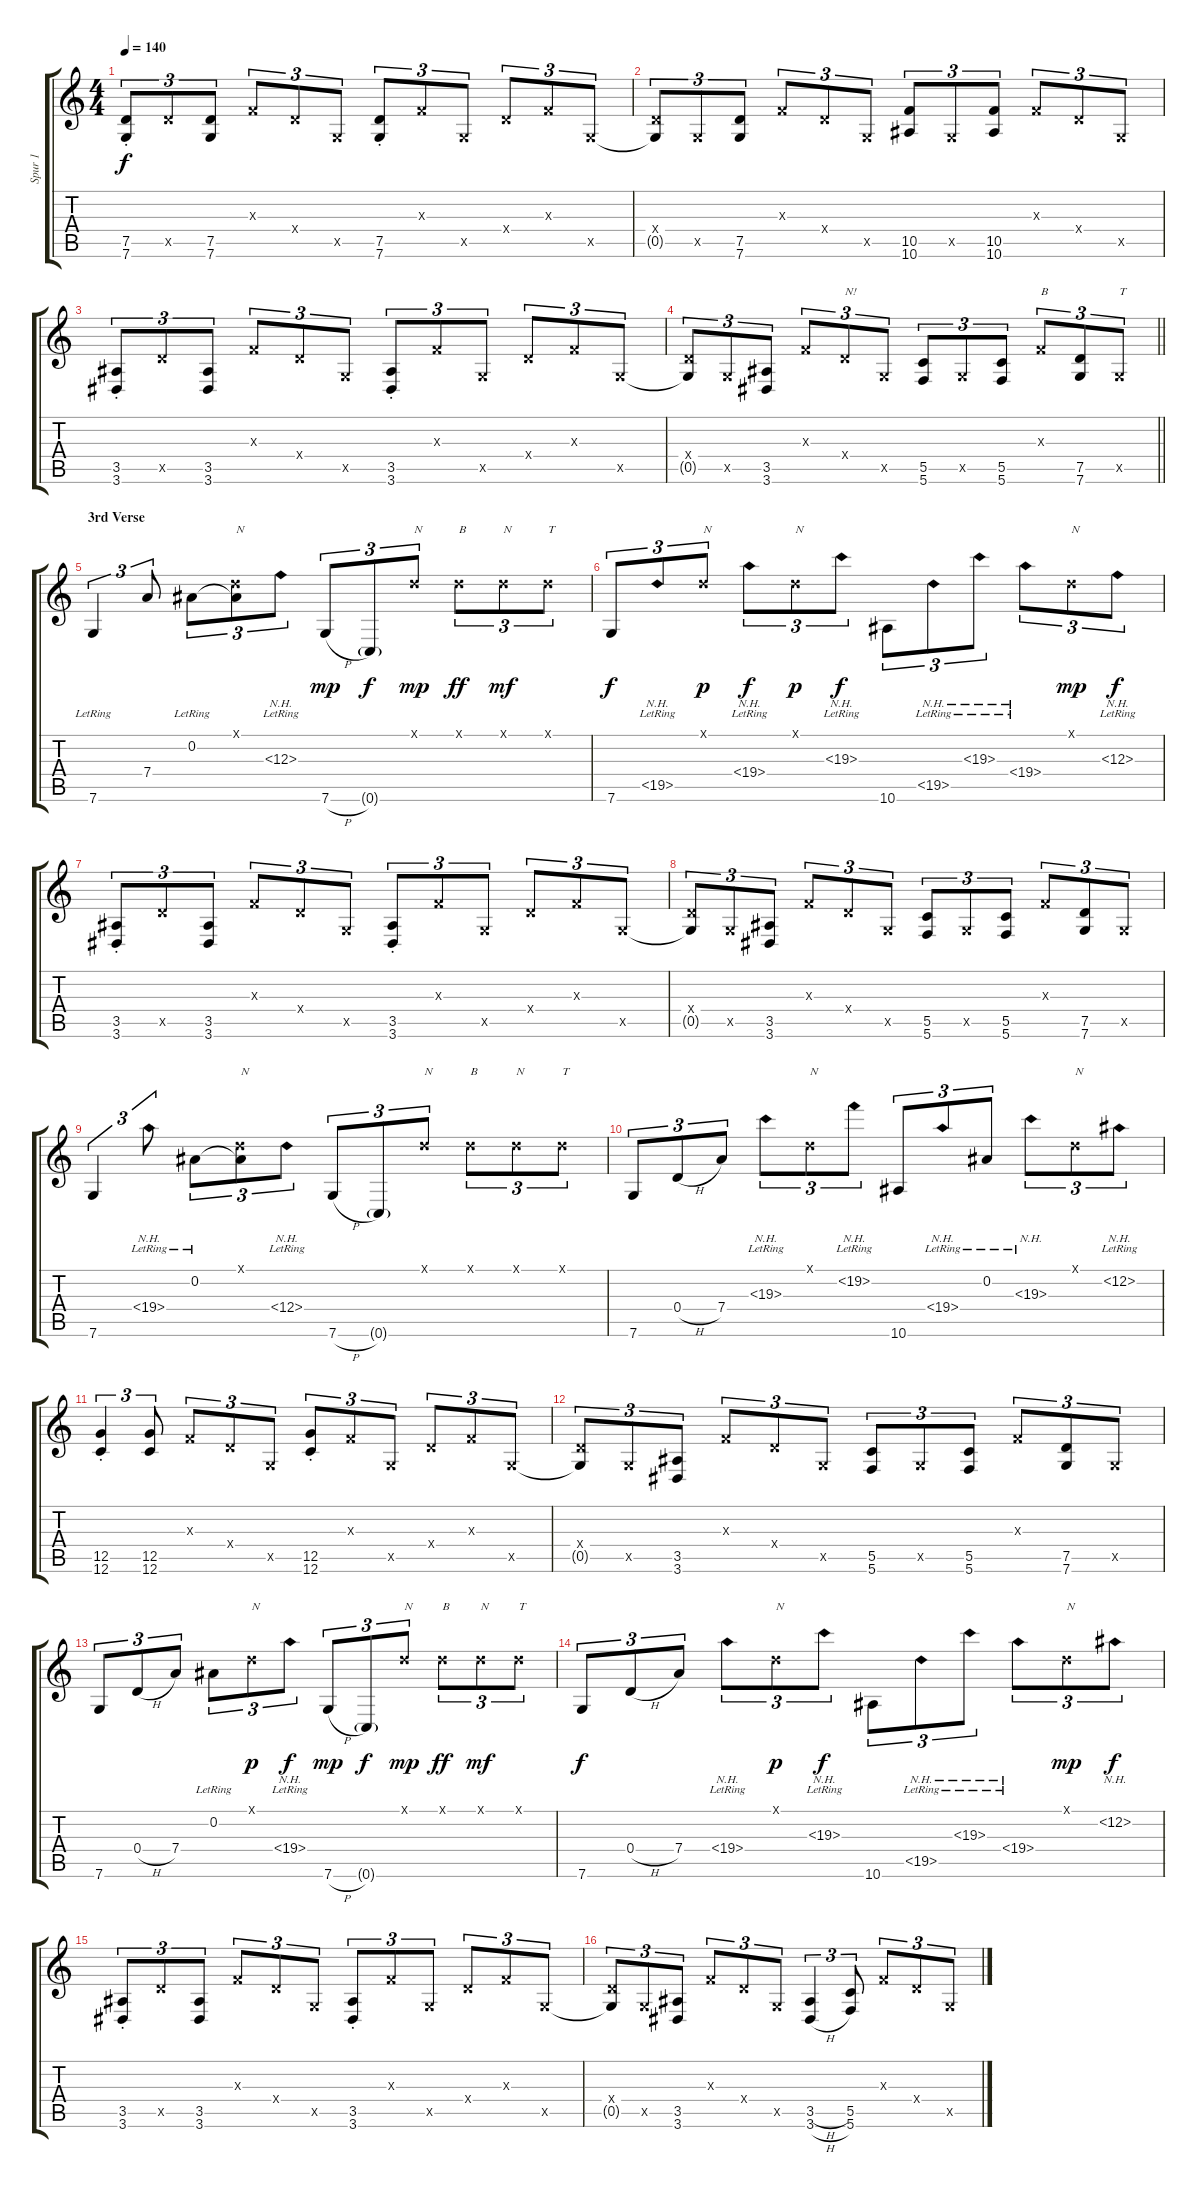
\track ("Spur 1" "Spur 1") {instrument acousticguitarsteel}
\staff {score tabs}
\tuning (D4 Bb3 F3 D3 G2 C2) {hide}
\ts (4 4)
\tempo 140
\clef g2
\ks c
(7.5{st} 7.6{st}).8{tu (3 2) dy f} 7.5{x}.8{tu (3 2)} (7.5 7.6).8{tu (3 2)} 0.3{x}.8{tu (3 2)} 0.4{x}.8{tu (3 2)} 0.5{x}.8{tu (3 2)} (7.5{st} 7.6{st}).8{tu (3 2)} 0.3{x}.8{tu (3 2)} 0.5{x}.8{tu (3 2)} 0.4{x}.8{tu (3 2)} 0.3{x}.8{tu (3 2)} 0.5{x}.8{tu (3 2)} |
(0.4{x} 0.5{t}).8{tu (3 2)} 0.5{x}.8{tu (3 2)} (7.5 7.6).8{tu (3 2)} 0.3{x}.8{tu (3 2)} 0.4{x}.8{tu (3 2)} 0.5{x}.8{tu (3 2)} (10.5 10.6).8{tu (3 2)} 0.5{x}.8{tu (3 2)} (10.5 10.6).8{tu (3 2)} 0.3{x}.8{tu (3 2)} 0.4{x}.8{tu (3 2)} 0.5{x}.8{tu (3 2)} |
(3.5{st} 3.6{st}).8{tu (3 2)} 7.5{x}.8{tu (3 2)} (3.5 3.6).8{tu (3 2)} 0.3{x}.8{tu (3 2)} 0.4{x}.8{tu (3 2)} 0.5{x}.8{tu (3 2)} (3.5{st} 3.6{st}).8{tu (3 2)} 0.3{x}.8{tu (3 2)} 0.5{x}.8{tu (3 2)} 0.4{x}.8{tu (3 2)} 0.3{x}.8{tu (3 2)} 0.5{x}.8{tu (3 2)} |
\barLineRight lightlight
(0.4{x} 0.5{t}).8{tu (3 2)} 0.5{x}.8{tu (3 2)} (3.5 3.6).8{tu (3 2)} 0.3{x}.8{tu (3 2)} 0.4{x}.8{tu (3 2) txt "N!"} 0.5{x}.8{tu (3 2)} (5.5 5.6).8{tu (3 2)} 0.5{x}.8{tu (3 2)} (5.5 5.6).8{tu (3 2)} 0.3{x}.8{tu (3 2) txt "B"} (7.5 7.6).8{tu (3 2)} 0.5{x}.8{tu (3 2) txt "T"} |
\section ("" "3rd Verse")
7.6{lr}.4{tu (3 2)} 7.4.8{tu (3 2)} 0.2{lr}.8{tu (3 2)} (0.1{x} 0.2{t}).8{tu (3 2) txt "N"} 12.3{nh lr}.8{tu (3 2)} 7.6{h}.8{tu (3 2) dy mp} 0.6{g}.8{tu (3 2) dy f} 0.1{x}.8{tu (3 2) txt "N" dy mp} 0.1{x}.8{tu (3 2) txt "B" dy ff} 0.1{x}.8{tu (3 2) txt "N" dy mf} 0.1{x}.8{tu (3 2) txt "T"} |
7.6.8{tu (3 2) dy f} 19.5{nh lr}.8{tu (3 2)} 0.1{x}.8{tu (3 2) txt "N" dy p} 19.4{nh lr}.8{tu (3 2) dy f} 0.1{x}.8{tu (3 2) txt "N" dy p} 19.3{nh lr}.8{tu (3 2) dy f} 10.6.8{tu (3 2)} 19.5{nh lr}.8{tu (3 2)} 19.3{nh lr}.8{tu (3 2)} 19.4{nh lr}.8{tu (3 2)} 0.1{x}.8{tu (3 2) txt "N" dy mp} 12.3{nh lr}.8{tu (3 2) dy f} |
(3.5{st} 3.6{st}).8{tu (3 2)} 7.5{x}.8{tu (3 2)} (3.5 3.6).8{tu (3 2)} 0.3{x}.8{tu (3 2)} 0.4{x}.8{tu (3 2)} 0.5{x}.8{tu (3 2)} (3.5{st} 3.6{st}).8{tu (3 2)} 0.3{x}.8{tu (3 2)} 0.5{x}.8{tu (3 2)} 0.4{x}.8{tu (3 2)} 0.3{x}.8{tu (3 2)} 0.5{x}.8{tu (3 2)} |
(0.4{x} 0.5{t}).8{tu (3 2)} 0.5{x}.8{tu (3 2)} (3.5 3.6).8{tu (3 2)} 0.3{x}.8{tu (3 2)} 0.4{x}.8{tu (3 2)} 0.5{x}.8{tu (3 2)} (5.5 5.6).8{tu (3 2)} 0.5{x}.8{tu (3 2)} (5.5 5.6).8{tu (3 2)} 0.3{x}.8{tu (3 2)} (7.5 7.6).8{tu (3 2)} 0.5{x}.8{tu (3 2)} |
7.6.4{tu (3 2)} 19.4{nh lr}.8{tu (3 2)} 0.2{lr}.8{tu (3 2)} (0.1{x} 0.2{t}).8{tu (3 2) txt "N"} 12.4{nh lr}.8{tu (3 2)} 7.6{h}.8{tu (3 2)} 0.6{g}.8{tu (3 2)} 0.1{x}.8{tu (3 2) txt "N"} 0.1{x}.8{tu (3 2) txt "B"} 0.1{x}.8{tu (3 2) txt "N"} 0.1{x}.8{tu (3 2) txt "T"} |
7.6.8{tu (3 2)} 0.4{h}.8{tu (3 2)} 7.4.8{tu (3 2)} 19.3{nh lr}.8{tu (3 2)} 0.1{x}.8{tu (3 2) txt "N"} 19.2{nh lr}.8{tu (3 2)} 10.6.8{tu (3 2)} 19.4{nh lr}.8{tu (3 2)} 0.2{lr}.8{tu (3 2)} 19.3{nh lr}.8{tu (3 2)} 0.1{x}.8{tu (3 2) txt "N"} 12.2{nh lr}.8{tu (3 2)} |
(12.5{st} 12.6{st}).4{tu (3 2)} (12.5 12.6).8{tu (3 2)} 0.3{x}.8{tu (3 2)} 0.4{x}.8{tu (3 2)} 0.5{x}.8{tu (3 2)} (12.5{st} 12.6{st}).8{tu (3 2)} 0.3{x}.8{tu (3 2)} 0.5{x}.8{tu (3 2)} 0.4{x}.8{tu (3 2)} 0.3{x}.8{tu (3 2)} 0.5{x}.8{tu (3 2)} |
(0.4{x} 0.5{t}).8{tu (3 2)} 0.5{x}.8{tu (3 2)} (3.5 3.6).8{tu (3 2)} 0.3{x}.8{tu (3 2)} 0.4{x}.8{tu (3 2)} 0.5{x}.8{tu (3 2)} (5.5 5.6).8{tu (3 2)} 0.5{x}.8{tu (3 2)} (5.5 5.6).8{tu (3 2)} 0.3{x}.8{tu (3 2)} (7.5 7.6).8{tu (3 2)} 0.5{x}.8{tu (3 2)} |
7.6.8{tu (3 2)} 0.4{h}.8{tu (3 2)} 7.4.8{tu (3 2)} 0.2{lr}.8{tu (3 2)} 0.1{x}.8{tu (3 2) txt "N" dy p} 19.4{nh lr}.8{tu (3 2) dy f} 7.6{h}.8{tu (3 2) dy mp} 0.6{g}.8{tu (3 2) dy f} 0.1{x}.8{tu (3 2) txt "N" dy mp} 0.1{x}.8{tu (3 2) txt "B" dy ff} 0.1{x}.8{tu (3 2) txt "N" dy mf} 0.1{x}.8{tu (3 2) txt "T"} |
7.6.8{tu (3 2) dy f} 0.4{h}.8{tu (3 2)} 7.4.8{tu (3 2)} 19.4{nh lr}.8{tu (3 2)} 0.1{x}.8{tu (3 2) txt "N" dy p} 19.3{nh lr}.8{tu (3 2) dy f} 10.6.8{tu (3 2)} 19.5{nh lr}.8{tu (3 2)} 19.3{nh lr}.8{tu (3 2)} 19.4{nh lr}.8{tu (3 2)} 0.1{x}.8{tu (3 2) txt "N" dy mp} 12.2{nh}.8{tu (3 2) dy f} |
(3.5{st} 3.6{st}).8{tu (3 2)} 7.5{x}.8{tu (3 2)} (3.5 3.6).8{tu (3 2)} 0.3{x}.8{tu (3 2)} 0.4{x}.8{tu (3 2)} 0.5{x}.8{tu (3 2)} (3.5{st} 3.6{st}).8{tu (3 2)} 0.3{x}.8{tu (3 2)} 0.5{x}.8{tu (3 2)} 0.4{x}.8{tu (3 2)} 0.3{x}.8{tu (3 2)} 0.5{x}.8{tu (3 2)} |
(0.4{x} 0.5{t}).8{tu (3 2)} 0.5{x}.8{tu (3 2)} (3.5 3.6).8{tu (3 2)} 0.3{x}.8{tu (3 2)} 0.4{x}.8{tu (3 2)} 0.5{x}.8{tu (3 2)} (3.5{h} 3.6{h}).4{tu (3 2)} (5.5 5.6).8{tu (3 2)} 0.3{x}.8{tu (3 2)} 0.4{x}.8{tu (3 2)} 0.5{x}.8{tu (3 2)}
